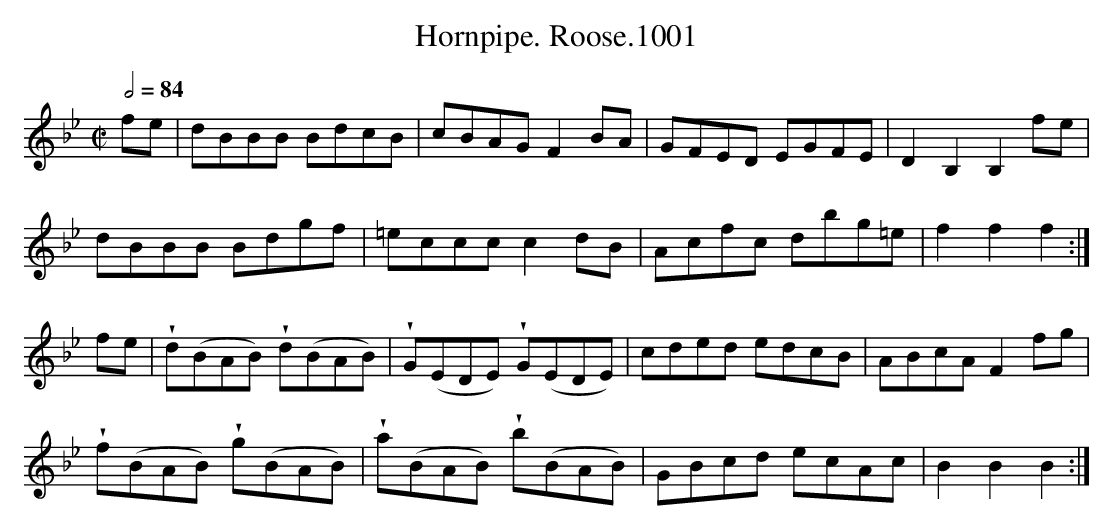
X:1
T:Hornpipe. Roose.1001
M:C|
L:1/8
Q:1/2=84
K:Gm
fe|dBBB BdcB|cBAG F2 BA|GFED EGFE|D2B,2B,2fe|
dBBB Bdgf|=eccc c2 dB|Acfc dbg=e|f2f2f2:|
fe|!wedge!d(BAB) !wedge!d(BAB)|!wedge!G(EDE) !wedge!G(EDE)| cded edcB|ABcA F2 fg|
!wedge!f(BAB) !wedge!g(BAB)|!wedge!a(BAB) !wedge!b(BAB)|GBcd ecAc|B2B2B2:|
